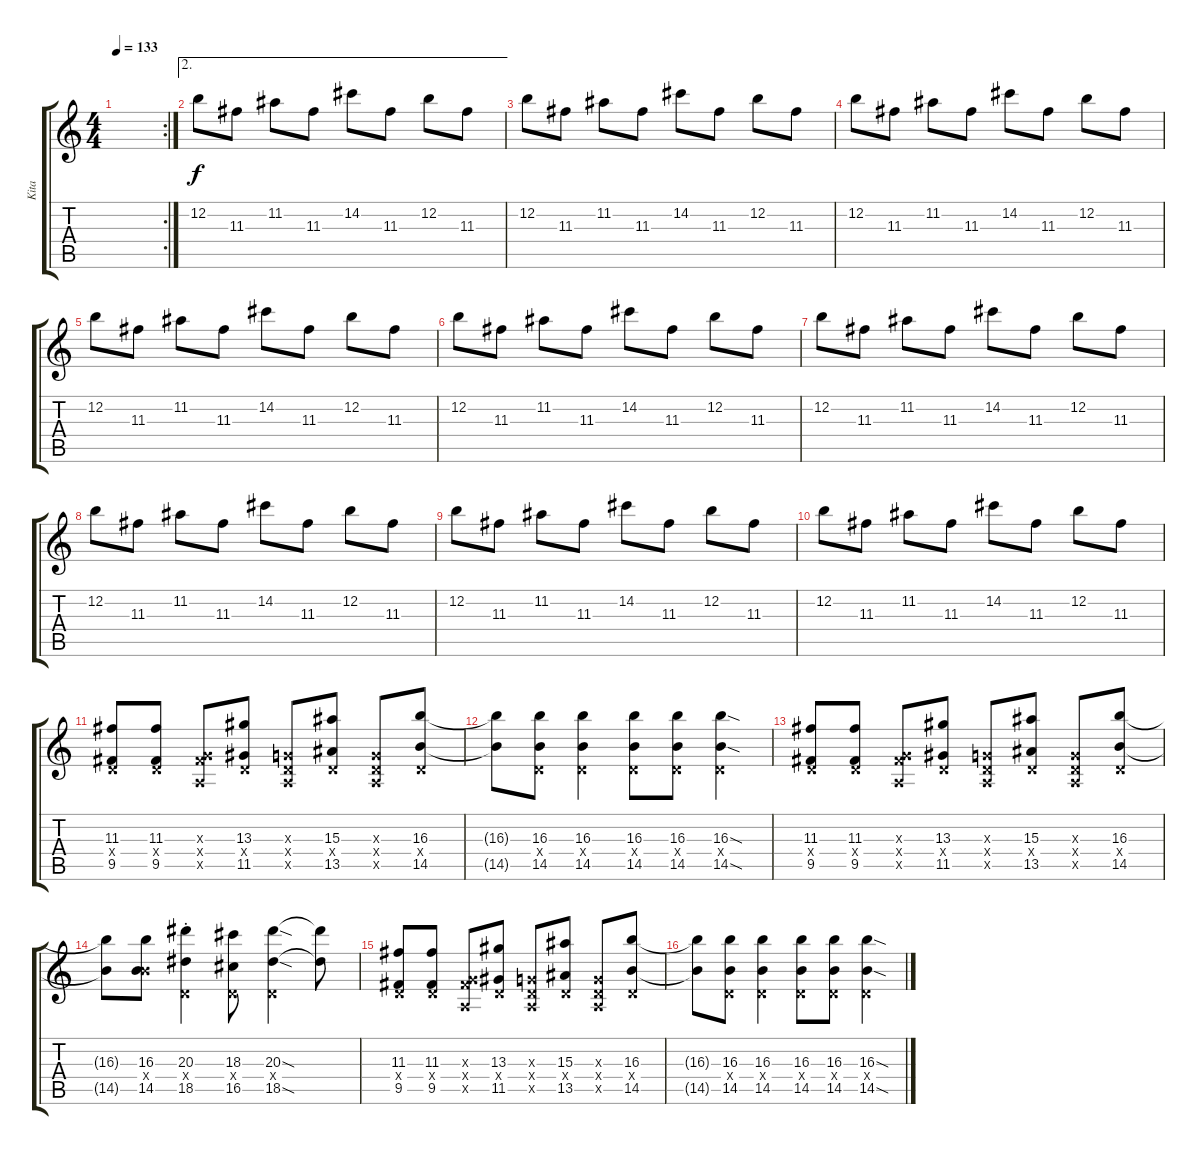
\track ("Kita" "Kita") {instrument overdrivenguitar}
\staff {score tabs}
\tuning (E4 B3 G3 D3 A2 E2) {hide}
\rc 2
\ts (4 4)
\tempo 133
\clef g2
\ks c
|
\ae 2
12.2.8 11.3.8 11.2.8 11.3.8 14.2.8 11.3.8 12.2.8 11.3.8 |
12.2.8 11.3.8 11.2.8 11.3.8 14.2.8 11.3.8 12.2.8 11.3.8 |
12.2.8 11.3.8 11.2.8 11.3.8 14.2.8 11.3.8 12.2.8 11.3.8 |
12.2.8 11.3.8 11.2.8 11.3.8 14.2.8 11.3.8 12.2.8 11.3.8 |
12.2.8 11.3.8 11.2.8 11.3.8 14.2.8 11.3.8 12.2.8 11.3.8 |
12.2.8 11.3.8 11.2.8 11.3.8 14.2.8 11.3.8 12.2.8 11.3.8 |
12.2.8 11.3.8 11.2.8 11.3.8 14.2.8 11.3.8 12.2.8 11.3.8 |
12.2.8 11.3.8 11.2.8 11.3.8 14.2.8 11.3.8 12.2.8 11.3.8 |
12.2.8 11.3.8 11.2.8 11.3.8 14.2.8 11.3.8 12.2.8 11.3.8 |
(11.3 0.4{x} 9.5).8 (11.3 0.4{x} 9.5).8 (0.3{x} 4.4{x} 0.5{x}).8 (13.3 0.4{x} 11.5).8 (0.3{x} 0.4{x} 0.5{x}).8 (15.3 0.4{x} 13.5).8 (0.3{x} 0.4{x} 0.5{x}).8 (16.3 0.4{x} 14.5).8 |
(16.3{t} 14.5{t}).8 (16.3 0.4{x} 14.5).8 (16.3 0.4{x} 14.5).4 (16.3 0.4{x} 14.5).8 (16.3 0.4{x} 14.5).8 (16.3{sod} 0.4{x} 14.5{sod}).4 |
(11.3 0.4{x} 9.5).8 (11.3 0.4{x} 9.5).8 (0.3{x} 4.4{x} 0.5{x}).8 (13.3 0.4{x} 11.5).8 (0.3{x} 0.4{x} 0.5{x}).8 (15.3 0.4{x} 13.5).8 (0.3{x} 0.4{x} 0.5{x}).8 (16.3 0.4{x} 14.5).8 |
(16.3{t} 14.5{t}).8 (16.3 9.4{x} 14.5).8 (20.3{st} 0.4{x} 18.5{st}).4 (18.3 0.4{x} 16.5).8 (20.3{sod} 0.4{x} 18.5{sod}).4 (20.3{t} 18.5{t}).8 |
(11.3 0.4{x} 9.5).8 (11.3 0.4{x} 9.5).8 (0.3{x} 4.4{x} 0.5{x}).8 (13.3 0.4{x} 11.5).8 (0.3{x} 0.4{x} 0.5{x}).8 (15.3 0.4{x} 13.5).8 (0.3{x} 0.4{x} 0.5{x}).8 (16.3 0.4{x} 14.5).8 |
(16.3{t} 14.5{t}).8 (16.3 0.4{x} 14.5).8 (16.3 0.4{x} 14.5).4 (16.3 0.4{x} 14.5).8 (16.3 0.4{x} 14.5).8 (16.3{sod} 0.4{x} 14.5{sod}).4
